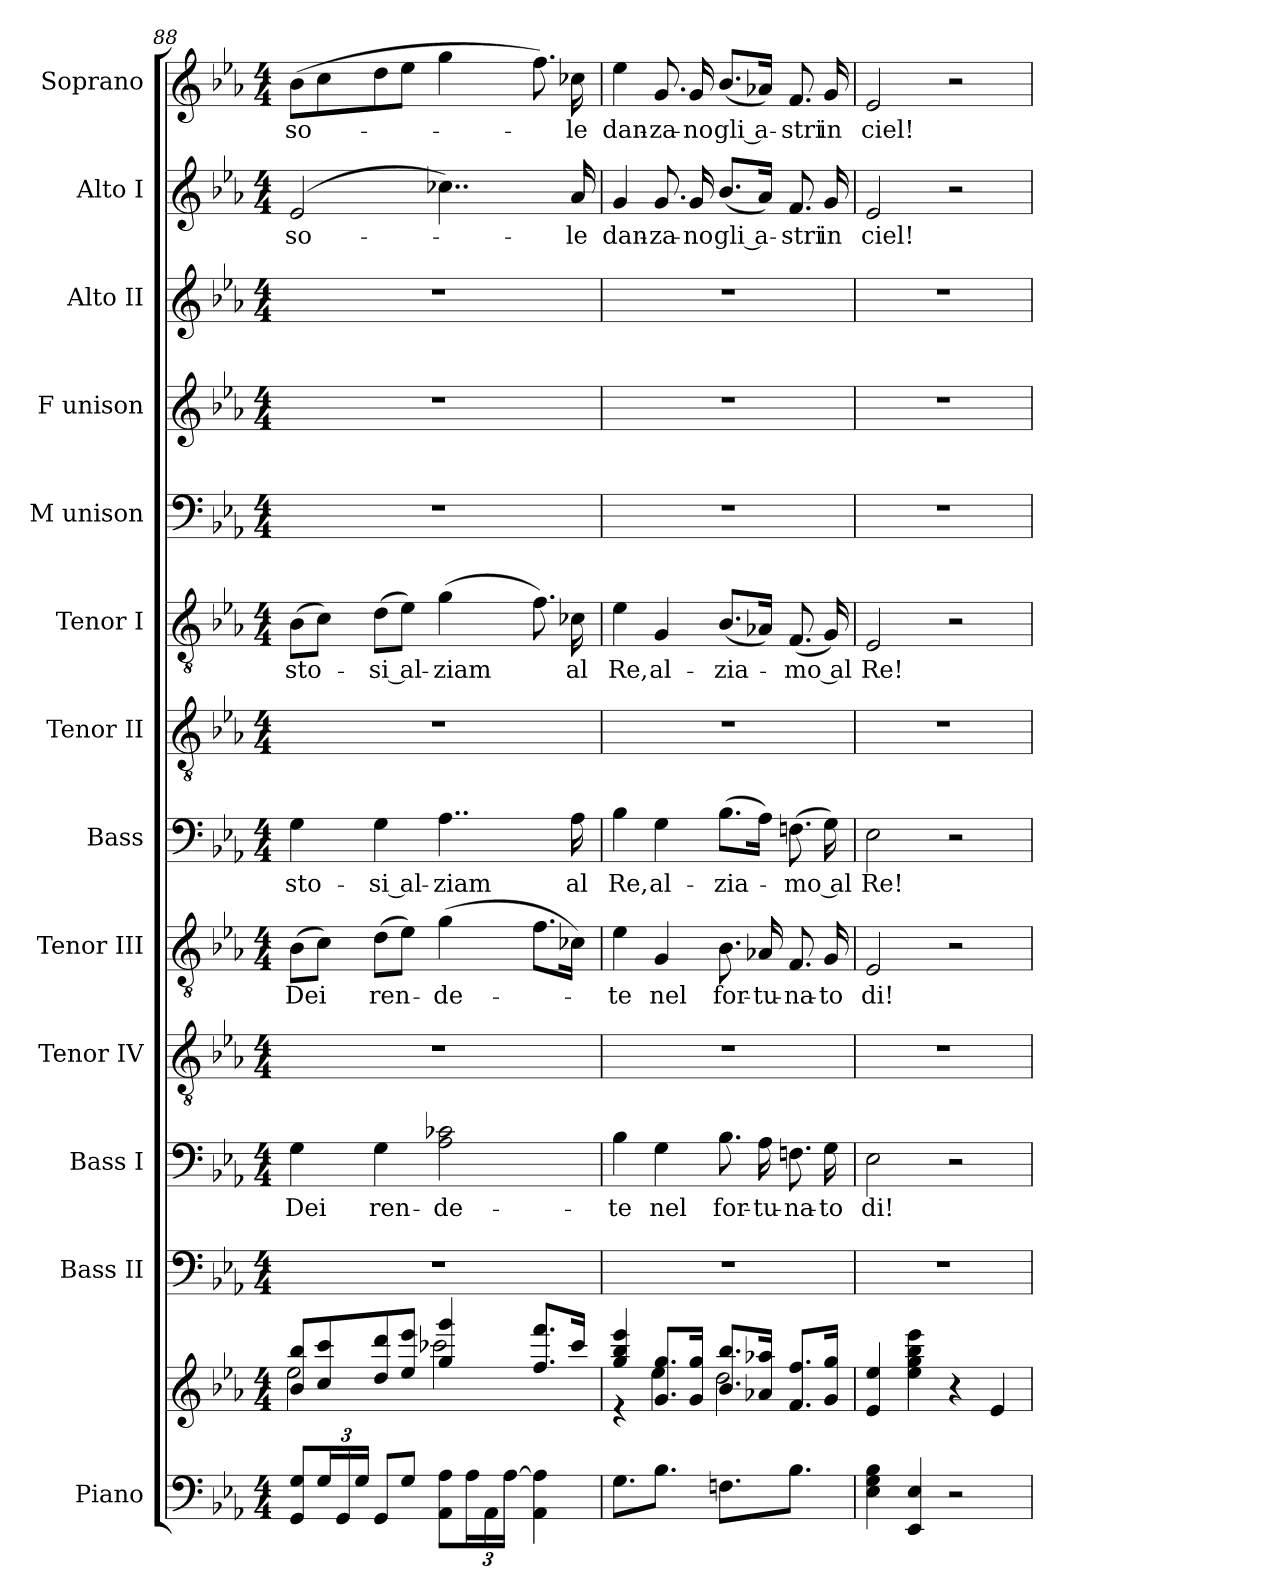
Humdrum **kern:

**kern	**kern	**kern	**kern	**text	**kern	**kern	**text	**kern	**text	**kern	**kern	**text	**kern	**kern	**kern	**kern	**text	**kern	**text
*part13	*part13	*part12	*part11	*part11	*part10	*part9	*part9	*part8	*part8	*part7	*part6	*part6	*part5	*part4	*part3	*part2	*part2	*part1	*part1
*staff14	*staff13	*staff12	*staff11	*staff11	*staff10	*staff9	*staff9	*staff8	*staff8	*staff7	*staff6	*staff6	*staff5	*staff4	*staff3	*staff2	*staff2	*staff1	*staff1
*I"Piano	*	*I"Bass II	*I"Bass I	*	*I"Tenor IV	*I"Tenor III	*	*I"Bass	*	*I"Tenor II	*I"Tenor I	*	*I"M unison	*I"F unison	*I"Alto II	*I"Alto I	*	*I"Soprano	*
*I'Pno.	*	*I'B.II	*I'B.I	*	*I'T.IV	*I'T.III	*	*I'B.	*	*I'T.II	*I'T.I	*	*I'M.u.	*I'F.u.	*I'A.II	*I'A.I	*	*I'S.	*
*clefF4	*clefG2	*clefF4	*clefF4	*	*clefGv2	*clefGv2	*	*clefF4	*	*clefGv2	*clefGv2	*	*clefF4	*clefG2	*clefG2	*clefG2	*	*clefG2	*
*k[b-e-a-]	*k[b-e-a-]	*k[b-e-a-]	*k[b-e-a-]	*	*k[b-e-a-]	*k[b-e-a-]	*	*k[b-e-a-]	*	*k[b-e-a-]	*k[b-e-a-]	*	*k[b-e-a-]	*k[b-e-a-]	*k[b-e-a-]	*k[b-e-a-]	*	*k[b-e-a-]	*
*M4/4	*M4/4	*M4/4	*M4/4	*	*M4/4	*M4/4	*	*M4/4	*	*M4/4	*M4/4	*	*M4/4	*M4/4	*M4/4	*M4/4	*	*M4/4	*
=88	=88	=88	=88	=88	=88	=88	=88	=88	=88	=88	=88	=88	=88	=88	=88	=88	=88	=88	=88
*	*^	*	*	*	*	*	*	*	*	*	*	*	*	*	*	*	*	*	*
!	!	!	!	!	!LO:LY:b	!	!	!LO:LY:b	!	!LO:LY:b	!	!	!LO:LY:b	!	!	!	!	!LO:LY:b	!	!LO:LY:b
8GG/ 8G/L	8b-/ 8bb-/L	2ee-\	1r	4G\	Dei	1r	(>8B-\L	Dei	4G\	-sto-	1r	(>8B-\L	-sto-	1r	1r	1r	(>2e-/	so-	(>8b-\L	so-
*Xbrackettup	*	*	*	*	*	*	*	*	*	*	*	*	*	*	*	*	*	*	*	*
24G/L	8cc/ 8ccc/	.	.	.	.	.	8c\J)	.	.	.	.	8c\J)	.	.	.	.	.	.	8cc\	.
24GG/	.	.	.	.	.	.	.	.	.	.	.	.	.	.	.	.	.	.	.	.
24G/JJ	.	.	.	.	.	.	.	.	.	.	.	.	.	.	.	.	.	.	.	.
!	!	!	!	!	!LO:LY:b	!	!	!LO:LY:b	!	!LO:LY:b	!	!	!LO:LY:b	!	!	!	!	!	!	!
8GG/L	8dd/ 8ddd/	.	.	4G\	ren-	.	(>8d\L	ren-	4G\	si al-	.	(>8d\L	si al-	.	.	.	.	.	8dd\	.
8G/J	8ee-/ 8eee-/J	.	.	.	.	.	8e-\J)	.	.	.	.	8e-\J)	.	.	.	.	.	.	8ee-\J	.
!	!	!	!	!	!LO:LY:b	!	!	!LO:LY:b	!	!LO:LY:b	!	!	!LO:LY:b	!	!	!	!	!	!	!
8AA-\ 8A-\L	4gg/ 4ggg/	2ccc-X\	.	2A-\ 2c-X\	-de-	.	(>4g\	-de-	4..A-\	-ziam	.	(>4g\	-ziam	.	.	.	4..cc-X\)	.	4gg\	.
24A-\L	.	.	.	.	.	.	.	.	.	.	.	.	.	.	.	.	.	.	.	.
24AA-\	.	.	.	.	.	.	.	.	.	.	.	.	.	.	.	.	.	.	.	.
[24A-\JJ	.	.	.	.	.	.	.	.	.	.	.	.	.	.	.	.	.	.	.	.
4AA-\ 4A-\]	8.ff/ 8.fff/L	.	.	.	.	.	8.f\L	.	.	.	.	8.f\)	.	.	.	.	.	.	8.ff\)	.
!	!	!	!	!	!	!	!	!	!	!LO:LY:b	!	!	!LO:LY:b	!	!	!	!	!LO:LY:b	!	!LO:LY:b
.	16ccc-/Jk	.	.	.	.	.	16c-X\Jk)	.	16A-\	al	.	16c-X\	al	.	.	.	16a-/	-le	16cc-X\	-le
=89	=89	=89	=89	=89	=89	=89	=89	=89	=89	=89	=89	=89	=89	=89	=89	=89	=89	=89	=89	=89
*Xtuplet	*	*	*	*	*	*	*	*	*	*	*	*	*	*	*	*	*	*	*	*
!	!	!	!	!	!LO:LY:b	!	!	!LO:LY:b	!	!LO:LY:b	!	!	!LO:LY:b	!	!	!	!	!LO:LY:b	!	!LO:LY:b
6.G\LL	4gg/ 4bb-/ 4eee-/	4r	1r	4B-\	-te	1r	4e-\	-te	4B-\	Re,	1r	4e-\	Re,	1r	1r	1r	4g/	dan-	4ee-\	dan-
!	!	!	!	!	!LO:LY:b	!	!	!LO:LY:b	!	!LO:LY:b	!	!	!LO:LY:b	!	!	!	!	!LO:LY:b	!	!LO:LY:b
6.B-\JJ	8.g/ 8.gg/L	4ee-\	.	4G\	nel	.	4G/	nel	4G\	al-	.	4G/	al-	.	.	.	8.g/	-za-	8.g/	-za-
!	!	!	!	!	!	!	!	!	!	!	!	!	!	!	!	!	!	!LO:LY:b	!	!LO:LY:b
.	16g/ 16gg/Jk	.	.	.	.	.	.	.	.	.	.	.	.	.	.	.	16g/	-no	16g/	-no
!	!	!	!	!	!LO:LY:b	!	!	!LO:LY:b	!	!LO:LY:b	!	!	!LO:LY:b	!	!	!	!	!LO:LY:b	!	!LO:LY:b
6.Fn\LL	8.b-/ 8.bb-/L	2dd\	.	8.B-\	for-	.	8.B-\	for-	(>8.B-\L	-zia-	.	(<8.B-/L	-zia-	.	.	.	(<8.b-/L	gli a-	(<8.b-/L	gli a-
!	!	!	!	!	!LO:LY:b	!	!	!LO:LY:b	!	!	!	!	!	!	!	!	!	!	!	!
.	16a-X/ 16aa-X/Jk	.	.	16A-\	-tu-	.	16A-X/	-tu-	16A-\Jk)	.	.	16A-X/Jk)	.	.	.	.	16a-/Jk)	.	16a-X/Jk)	.
!	!	!	!	!	!LO:LY:b	!	!	!LO:LY:b	!	!LO:LY:b	!	!	!LO:LY:b	!	!	!	!	!LO:LY:b	!	!LO:LY:b
6.B-\JJ	8.f/ 8.ff/L	.	.	8.Fn\	-na-	.	8.F/	-na-	(>8.Fn\	mo al	.	(<8.F/	mo al	.	.	.	8.f/	-stri	8.f/	-stri
!	!	!	!	!	!LO:LY:b	!	!	!LO:LY:b	!	!	!	!	!	!	!	!	!	!LO:LY:b	!	!LO:LY:b
.	16g/ 16gg/Jk	.	.	16G\	-to	.	16G/	-to	16G\)	.	.	16G/)	.	.	.	.	16g/	in	16g/	in
*	*v	*v	*	*	*	*	*	*	*	*	*	*	*	*	*	*	*	*	*	*
=90	=90	=90	=90	=90	=90	=90	=90	=90	=90	=90	=90	=90	=90	=90	=90	=90	=90	=90	=90
!	!	!	!	!LO:LY:b	!	!	!LO:LY:b	!	!LO:LY:b	!	!	!LO:LY:b	!	!	!	!	!LO:LY:b	!	!LO:LY:b
4E-\ 4G\ 4B-\	4e-/ 4ee-/	1r	2E-\	di!	1r	2E-/	di!	2E-\	Re!	1r	2E-/	Re!	1r	1r	1r	2e-/	ciel!	2e-/	ciel!
4EE-/ 4E-/	4ee-\ 4gg\ 4bb-\ 4eee-\	.	.	.	.	.	.	.	.	.	.	.	.	.	.	.	.	.	.
2r	4r	.	2r	.	.	2r	.	2r	.	.	2r	.	.	.	.	2r	.	2r	.
.	4e-/	.	.	.	.	.	.	.	.	.	.	.	.	.	.	.	.	.	.
=	=	=	=	=	=	=	=	=	=	=	=	=	=	=	=	=	=	=	=
*-	*-	*-	*-	*-	*-	*-	*-	*-	*-	*-	*-	*-	*-	*-	*-	*-	*-	*-	*-
